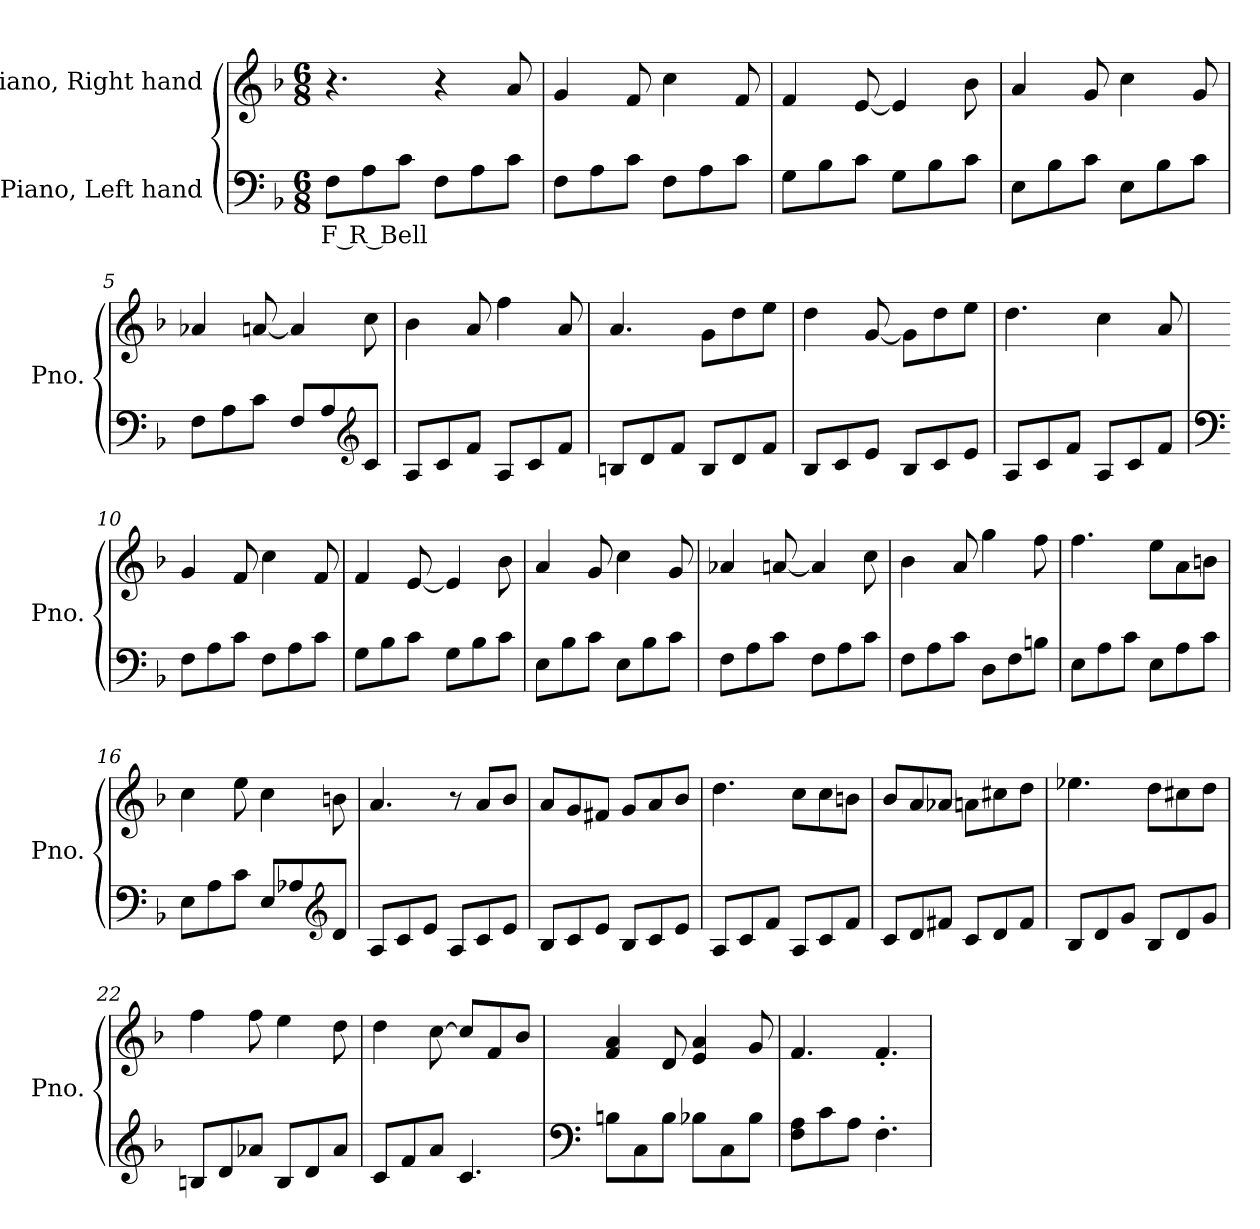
**kern	**text	**kern
*part2	*part2	*part1
*staff2	*staff2	*staff1
*I"Piano, Left hand	*	*I"Piano, Right hand
*I'Pno.	*	*I'Pno.
*clefF4	*	*clefG2
*k[b-]	*	*k[b-]
*M6/8	*	*M6/8
*MM100	*	*MM100
=1	=1	=1
!	!LO:LY:b	!
8F\L	F R Bell	4.r
8A\	.	.
8c\J	.	.
8F\L	.	4r
8A\	.	.
8c\J	.	8a/
=2	=2	=2
8F\L	.	4g/
8A\	.	.
8c\J	.	8f/
8F\L	.	4cc\
8A\	.	.
8c\J	.	8f/
=3	=3	=3
8G\L	.	4f/
8B-\	.	.
8c\J	.	[8e/
8G\L	.	4e/]
8B-\	.	.
8c\J	.	8b-\
=4	=4	=4
8E\L	.	4a/
8B-\	.	.
8c\J	.	8g/
8E\L	.	4cc\
8B-\	.	.
8c\J	.	8g/
!!LO:LB:g=z
=5	=5	=5
8F\L	.	4a-X/
8A\	.	.
8c\J	.	[8an/
8F/L	.	4a/]
8A/	.	.
*clefG2	*	*
8c/J	.	8cc\
=6	=6	=6
8A/L	.	4b-\
8c/	.	.
8f/J	.	8a/
8A/L	.	4ff\
8c/	.	.
8f/J	.	8a/
=7	=7	=7
8Bn/L	.	4.a/
8d/	.	.
8f/J	.	.
8B/L	.	8g\L
8d/	.	8dd\
8f/J	.	8ee\J
=8	=8	=8
8B-/L	.	4dd\
8c/	.	.
8e/J	.	[8g/
8B-/L	.	8g\L]
8c/	.	8dd\
8e/J	.	8ee\J
=9	=9	=9
8A/L	.	4.dd\
8c/	.	.
8f/J	.	.
8A/L	.	4cc\
8c/	.	.
8f/J	.	8a/
!!LO:LB:g=z
=10	=10	=10
*clefF4	*	*
8F\L	.	4g/
8A\	.	.
8c\J	.	8f/
8F\L	.	4cc\
8A\	.	.
8c\J	.	8f/
=11	=11	=11
8G\L	.	4f/
8B-\	.	.
8c\J	.	[8e/
8G\L	.	4e/]
8B-\	.	.
8c\J	.	8b-\
=12	=12	=12
8E\L	.	4a/
8B-\	.	.
8c\J	.	8g/
8E\L	.	4cc\
8B-\	.	.
8c\J	.	8g/
=13	=13	=13
8F\L	.	4a-X/
8A\	.	.
8c\J	.	[8an/
8F\L	.	4a/]
8A\	.	.
8c\J	.	8cc\
=14	=14	=14
8F\L	.	4b-\
8A\	.	.
8c\J	.	8a/
8D\L	.	4gg\
8F\	.	.
8Bn\J	.	8ff\
!!LO:LB:g=z
=15	=15	=15
8E\L	.	4.ff\
8A\	.	.
8c\J	.	.
8E\L	.	8ee\L
8A\	.	8a\
8c\J	.	8bn\J
=16	=16	=16
8E\L	.	4cc\
8A\	.	.
8c\J	.	8ee\
8E/L	.	4cc\
8A-X/	.	.
*clefG2	*	*
8d/J	.	8bn\
=17	=17	=17
8A/L	.	4.a/
8c/	.	.
8e/J	.	.
8A/L	.	8r
8c/	.	8a/L
8e/J	.	8b-/J
=18	=18	=18
8B-/L	.	8a/L
8c/	.	8g/
8e/J	.	8f#X/J
8B-/L	.	8g/L
8c/	.	8a/
8e/J	.	8b-/J
=19	=19	=19
8A/L	.	4.dd\
8c/	.	.
8f/J	.	.
8A/L	.	8cc\L
8c/	.	8cc\
8f/J	.	8bn\J
!!LO:LB:g=z
=20	=20	=20
8c/L	.	8b-/L
8d/	.	8a/
8f#X/J	.	8a-X/J
8c/L	.	8an\L
8d/	.	8cc#X\
8f#/J	.	8dd\J
=21	=21	=21
8B-/L	.	4.ee-X\
8d/	.	.
8g/J	.	.
8B-/L	.	8dd\L
8d/	.	8cc#X\
8g/J	.	8dd\J
=22	=22	=22
8Bn/L	.	4ff\
8d/	.	.
8a-X/J	.	8ff\
8B/L	.	4ee\
8d/	.	.
8a-/J	.	8dd\
=23	=23	=23
8c/L	.	4dd\
8f/	.	.
8a/J	.	[8cc\
4.c/	.	8cc/L]
.	.	8f/
.	.	8b-/J
=24	=24	=24
*clefF4	*	*
8Bn\L	.	4f/ 4a/
8C\	.	.
8B\J	.	8d/
8B-X\L	.	4e/ 4a/
8C\	.	.
8B-\J	.	8g/
!!LO:LB:g=z
=25	=25	=25
8F\ 8A\L	.	4.f/
8c\	.	.
8A\J	.	.
4.F'\	.	4.f'/
=	=	=
*-	*-	*-
